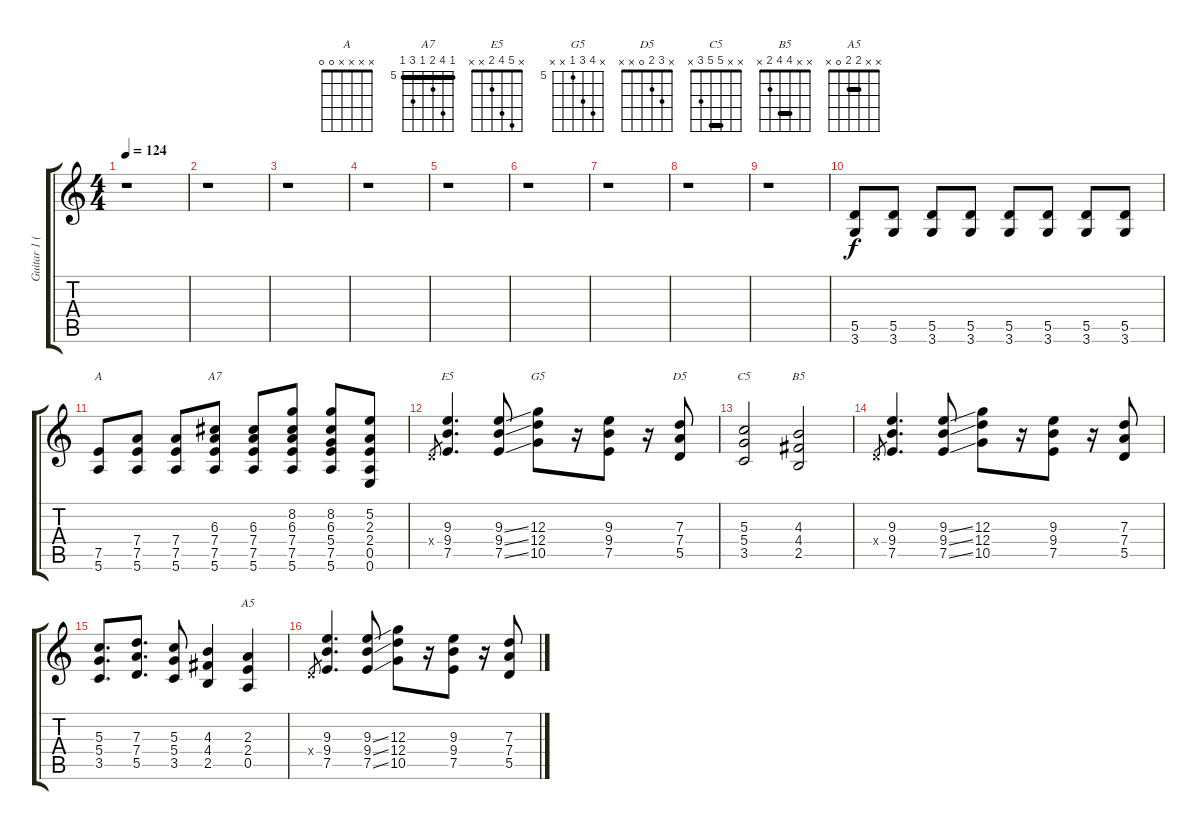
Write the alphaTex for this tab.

\track ("Guitar 1 (Jack White)" "Guitar 1 (") {instrument overdrivenguitar}
\staff {score tabs}
\tuning (E4 B3 G3 D3 A2 E2) {hide}
\chord ("A" x x x x 0 0)
\chord ("A7" 5 8 6 5 7 5) {firstfret 5 barre 5}
\chord ("E5" x 5 4 2 x x)
\chord ("G5" x 8 7 5 x x) {firstfret 5}
\chord ("D5" x 3 2 0 x x)
\chord ("C5" x x 5 5 3 x) {barre 5}
\chord ("B5" x x 4 4 2 x) {barre 4}
\chord ("A5" x x 2 2 0 x) {barre 2}
\ts (4 4)
\tempo 124
\clef g2
\ks c
r.1{dy f} |
r.1 |
r.1 |
r.1 |
r.1 |
r.1 |
r.1 |
r.1 |
r.1 |
(5.5 3.6).8 (5.5 3.6).8 (5.5 3.6).8 (5.5 3.6).8 (5.5 3.6).8 (5.5 3.6).8 (5.5 3.6).8 (5.5 3.6).8 |
(7.5 5.6).8{ch "A"} (7.4 7.5 5.6).8 (7.4 7.5 5.6).8 (6.3 7.4 7.5 5.6).8{ch "A7"} (6.3 7.4 7.5 5.6).8 (8.2 6.3 7.4 7.5 5.6).8 (8.2 6.3 5.4 7.5 5.6).8 (5.2 2.3 2.4 0.5 0.6).8 |
0.4{x}.8{gr} (9.3 9.4 7.5).4{d ch "E5"} (9.3{ss} 9.4{ss} 7.5{ss}).8 (12.3 12.4 10.5).8{ch "G5"} r.16 (9.3 9.4 7.5).8 r.16 (7.3 7.4 5.5).8{ch "D5"} |
(5.3 5.4 3.5).2{ch "C5"} (4.3 4.4 2.5).2{ch "B5"} |
0.4{x}.8{gr} (9.3 9.4 7.5).4{d} (9.3{ss} 9.4{ss} 7.5{ss}).8 (12.3 12.4 10.5).8 r.16 (9.3 9.4 7.5).8 r.16 (7.3 7.4 5.5).8 |
(5.3 5.4 3.5).8{d} (7.3 7.4 5.5).8{d} (5.3 5.4 3.5).8 (4.3 4.4 2.5).4 (2.3 2.4 0.5).4{ch "A5"} |
0.4{x}.8{gr} (9.3 9.4 7.5).4{d} (9.3{ss} 9.4{ss} 7.5{ss}).8 (12.3 12.4 10.5).8 r.16 (9.3 9.4 7.5).8 r.16 (7.3 7.4 5.5).8
